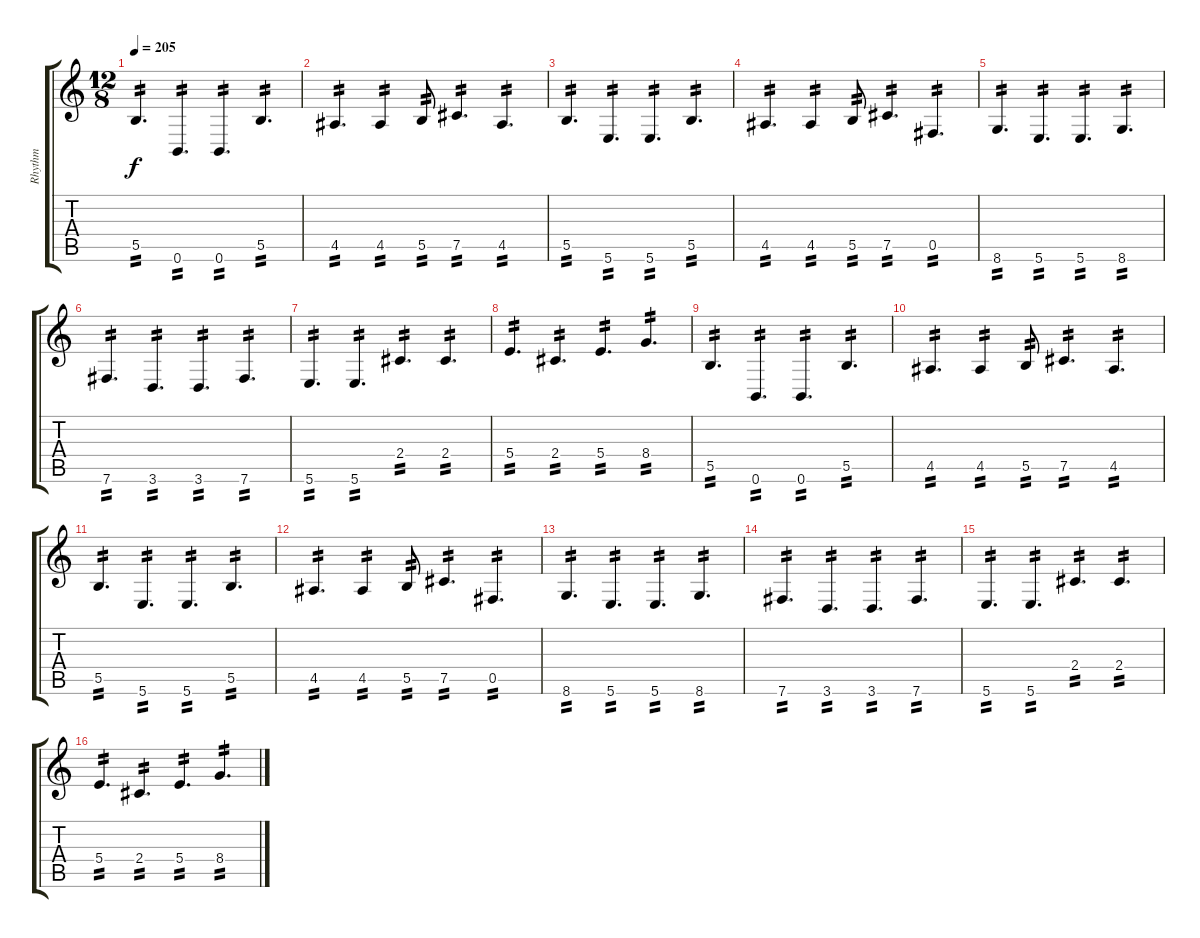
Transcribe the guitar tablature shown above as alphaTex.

\track ("Rhythm" "Rhythm") {instrument distortionguitar}
\staff {score tabs}
\tuning (Db4 Ab3 E3 B2 Gb2 B1) {hide}
\ts (12 8)
\tempo 205
\clef g2
\ks c
5.5.4{d tp 2 dy f} 0.6.4{d tp 2} 0.6.4{d tp 2} 5.5.4{d tp 2} |
4.5.4{d tp 2} 4.5.4{tp 2} 5.5.8{tp 2} 7.5.4{d tp 2} 4.5.4{d tp 2} |
5.5.4{d tp 2} 5.6.4{d tp 2} 5.6.4{d tp 2} 5.5.4{d tp 2} |
4.5.4{d tp 2} 4.5.4{tp 2} 5.5.8{tp 2} 7.5.4{d tp 2} 0.5.4{d tp 2} |
8.6.4{d tp 2} 5.6.4{d tp 2} 5.6.4{d tp 2} 8.6.4{d tp 2} |
7.6.4{d tp 2} 3.6.4{d tp 2} 3.6.4{d tp 2} 7.6.4{d tp 2} |
5.6.4{d tp 2} 5.6.4{d tp 2} 2.4.4{d tp 2} 2.4.4{d tp 2} |
5.4.4{d tp 2} 2.4.4{d tp 2} 5.4.4{d tp 2} 8.4.4{d tp 2} |
5.5.4{d tp 2} 0.6.4{d tp 2} 0.6.4{d tp 2} 5.5.4{d tp 2} |
4.5.4{d tp 2} 4.5.4{tp 2} 5.5.8{tp 2} 7.5.4{d tp 2} 4.5.4{d tp 2} |
5.5.4{d tp 2} 5.6.4{d tp 2} 5.6.4{d tp 2} 5.5.4{d tp 2} |
4.5.4{d tp 2} 4.5.4{tp 2} 5.5.8{tp 2} 7.5.4{d tp 2} 0.5.4{d tp 2} |
8.6.4{d tp 2} 5.6.4{d tp 2} 5.6.4{d tp 2} 8.6.4{d tp 2} |
7.6.4{d tp 2} 3.6.4{d tp 2} 3.6.4{d tp 2} 7.6.4{d tp 2} |
5.6.4{d tp 2} 5.6.4{d tp 2} 2.4.4{d tp 2} 2.4.4{d tp 2} |
5.4.4{d tp 2} 2.4.4{d tp 2} 5.4.4{d tp 2} 8.4.4{d tp 2}
